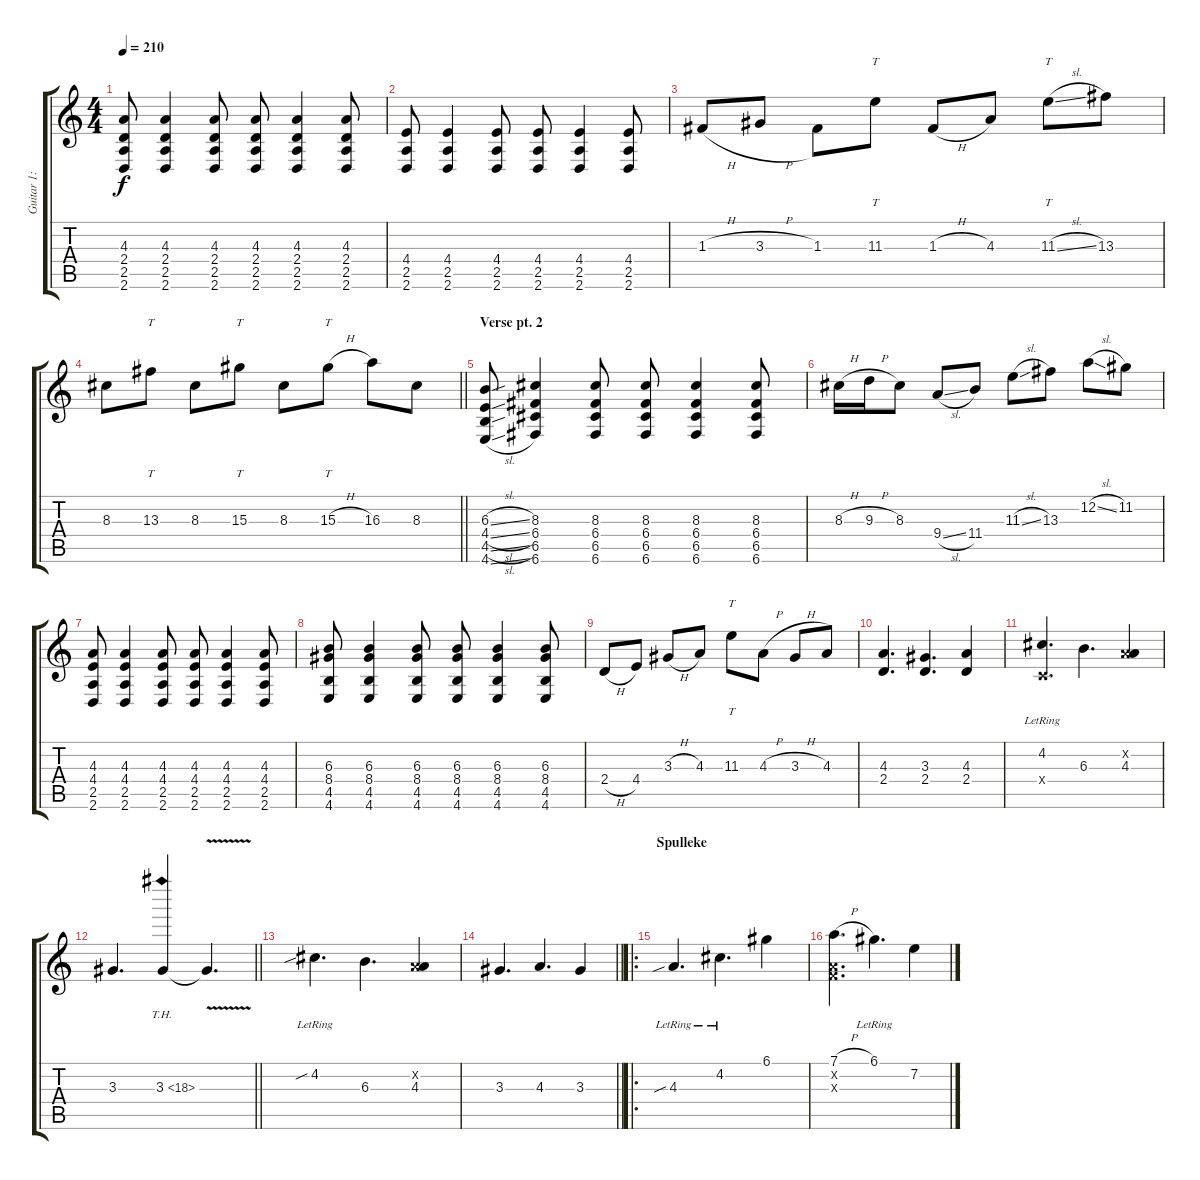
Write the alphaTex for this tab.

\track ("Guitar 1: Johan" "Guitar 1: ") {instrument overdrivenguitar}
\staff {score tabs}
\tuning (D4 A3 F3 C3 G2 C2) {hide}
\ts (4 4)
\tempo 210
\clef g2
\ks c
(4.3 2.4 2.5 2.6).8{dy f} (4.3 2.4 2.5 2.6).4 (4.3 2.4 2.5 2.6).8 (4.3 2.4 2.5 2.6).8 (4.3 2.4 2.5 2.6).4 (4.3 2.4 2.5 2.6).8 |
(4.4 2.5 2.6).8 (4.4 2.5 2.6).4 (4.4 2.5 2.6).8 (4.4 2.5 2.6).8 (4.4 2.5 2.6).4 (4.4 2.5 2.6).8 |
1.3{h}.8 3.3{h}.8 1.3.8 11.3.8{tt} 1.3{h}.8 4.3.8 11.3{sl}.8{tt} 13.3.8 |
\barLineRight lightlight
8.3.8 13.3.8{tt} 8.3.8 15.3.8{tt} 8.3.8 15.3{h}.8{tt} 16.3.8 8.3.8 |
\section ("" "Verse pt. 2")
(6.3{sl} 4.4{sl} 4.5{sl} 4.6{sl}).8 (8.3 6.4 6.5 6.6).4 (8.3 6.4 6.5 6.6).8 (8.3 6.4 6.5 6.6).8 (8.3 6.4 6.5 6.6).4 (8.3 6.4 6.5 6.6).8 |
8.3{h}.16 9.3{h}.16 8.3.8 9.4{sl}.8 11.4.8 11.3{sl}.8 13.3.8 12.2{sl}.8 11.2.8 |
(4.3 4.4 2.5 2.6).8 (4.3 4.4 2.5 2.6).4 (4.3 4.4 2.5 2.6).8 (4.3 4.4 2.5 2.6).8 (4.3 4.4 2.5 2.6).4 (4.3 4.4 2.5 2.6).8 |
(6.3 8.4 4.5 4.6).8 (6.3 8.4 4.5 4.6).4 (6.3 8.4 4.5 4.6).8 (6.3 8.4 4.5 4.6).8 (6.3 8.4 4.5 4.6).4 (6.3 8.4 4.5 4.6).8 |
2.4{h}.8 4.4.8 3.3{h}.8 4.3.8 11.3.8{tt} 4.3{h}.8 3.3{h}.8 4.3.8 |
(4.3 2.4).4{d} (3.3 2.4).4{d} (4.3 2.4).4 |
(4.2{lr} 0.4{x}).4{d} 6.3.4{d} (0.2{x} 4.3).4 |
\barLineRight lightlight
3.3.4{d} 3.3{th 15}.4 3.3{v t}.4{d} |
\section ("" "")
4.2{sib lr}.4{d} 6.3.4{d} (0.2{x} 4.3).4 |
\barLineRight lightlight
3.3.4{d} 4.3.4{d} 3.3.4 |
\ro
\section ("" "Spulleke")
4.3{sib lr}.4{d} 4.2{lr}.4{d} 6.1.4 |
(7.1{h} 0.2{x} 0.3{x}).4{d} 6.1{lr}.4{d} 7.2.4
